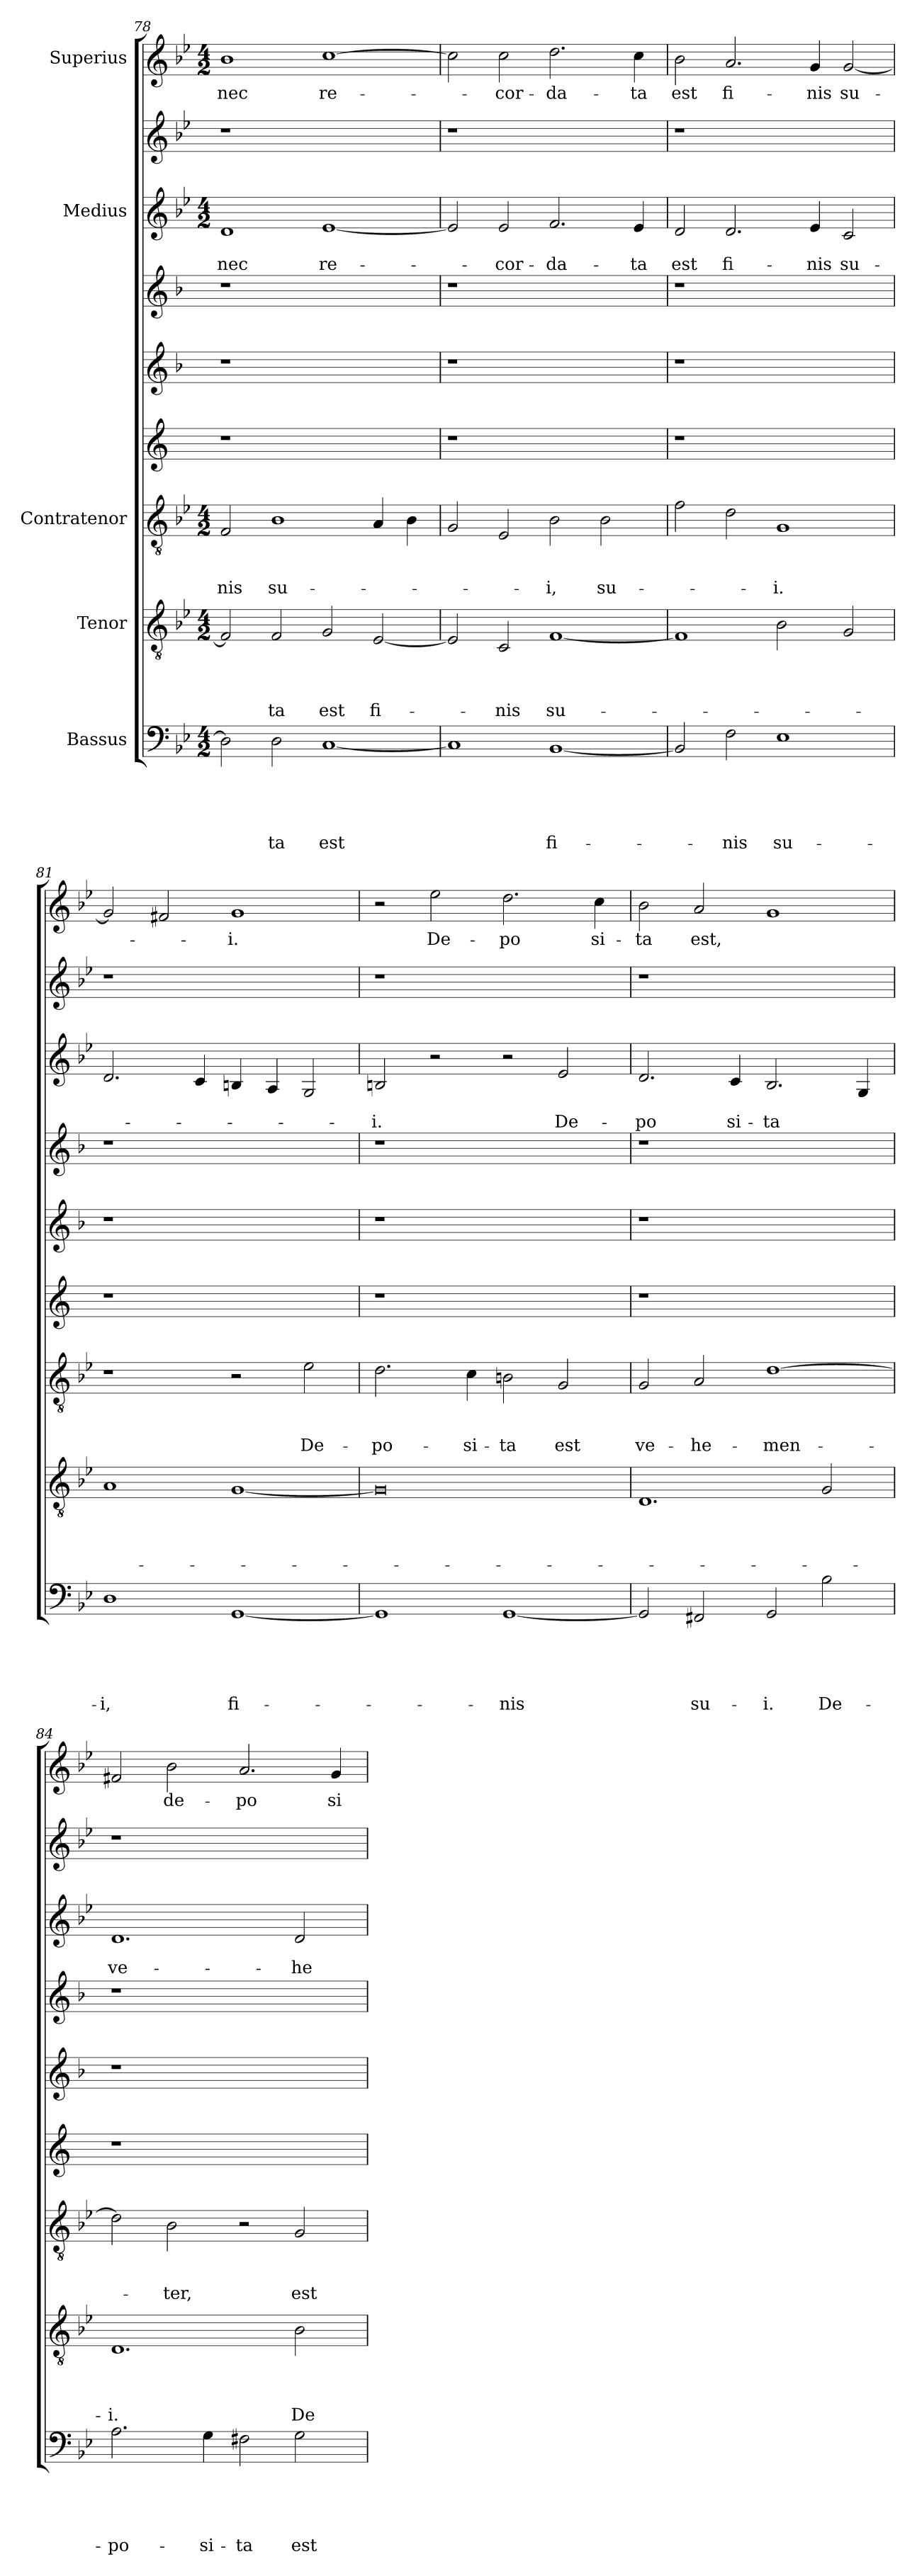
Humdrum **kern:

**kern	**text	**text	**text	**text	**text	**kern	**text	**text	**text	**text	**kern	**text	**text	**text	**kern	**kern	**kern	**kern	**text	**text	**kern	**kern	**text
*part9	*part9	*part9	*part9	*part9	*part9	*part8	*part8	*part8	*part8	*part8	*part7	*part7	*part7	*part7	*part6	*part5	*part4	*part3	*part3	*part3	*part2	*part1	*part1
*staff9	*staff9	*staff9	*staff9	*staff9	*staff9	*staff8	*staff8	*staff8	*staff8	*staff8	*staff7	*staff7	*staff7	*staff7	*staff6	*staff5	*staff4	*staff3	*staff3	*staff3	*staff2	*staff1	*staff1
*I"Bassus	*	*	*	*	*	*I"Tenor	*	*	*	*	*I"Contratenor	*	*	*	*	*	*	*I"Medius	*	*	*	*I"Superius	*
*clefF4	*	*	*	*	*	*clefGv2	*	*	*	*	*clefGv2	*	*	*	*clefG2	*clefG2	*clefG2	*clefG2	*	*	*clefG2	*clefG2	*
*	*	*	*	*	*	*	*	*	*	*	*	*	*	*	*ITrd1c2	*ITrd-3c-5	*ITrd-3c-5	*	*	*	*	*	*
*k[b-e-]	*	*	*	*	*	*k[b-e-]	*	*	*	*	*k[b-e-]	*	*	*	*k[b-e-]	*k[b-e-]	*k[b-e-]	*k[b-e-]	*	*	*k[b-e-]	*k[b-e-]	*
*B-:	*	*	*	*	*	*B-:	*	*	*	*	*B-:	*	*	*	*B-:	*B-:	*B-:	*B-:	*	*	*B-:	*B-:	*
*M4/2	*	*	*	*	*	*M4/2	*	*	*	*	*M4/2	*	*	*	*	*	*	*M4/2	*	*	*	*M4/2	*
=78	=78	=78	=78	=78	=78	=78	=78	=78	=78	=78	=78	=78	=78	=78	=78	=78	=78	=78	=78	=78	=78	=78	=78
!	!	!	!	!	!	!	!	!	!	!	!	!	!	!LO:LY:b	!	!	!	!	!	!LO:LY:b	!	!	!LO:LY:b
2D\]	.	.	.	.	.	2F/]	.	.	.	.	2F/	.	.	-nis	1r	1r	1r	1d	.	nec	1r	1b-	nec
!	!	!	!	!	!LO:LY:b	!	!	!	!	!LO:LY:b	!	!	!	!LO:LY:b	!	!	!	!	!	!	!	!	!
2D\	.	.	.	.	-ta	2F/	.	.	.	-ta	1B-	.	.	su-	.	.	.	.	.	.	.	.	.
!	!	!	!	!	!LO:LY:b	!	!	!	!	!LO:LY:b	!	!	!	!	!	!	!	!	!	!LO:LY:b	!	!	!LO:LY:b
[<1C	.	.	.	.	est	2G/	.	.	.	est	.	.	.	.	1ryy	1ryy	1ryy	[<1e-	.	re-	1ryy	[>1cc	re-
!	!	!	!	!	!	!	!	!	!	!LO:LY:b	!	!	!	!	!	!	!	!	!	!	!	!	!
.	.	.	.	.	.	[<2E-/	.	.	.	fi-	4A/	.	.	.	.	.	.	.	.	.	.	.	.
.	.	.	.	.	.	.	.	.	.	.	4B-\	.	.	.	.	.	.	.	.	.	.	.	.
=79	=79	=79	=79	=79	=79	=79	=79	=79	=79	=79	=79	=79	=79	=79	=79	=79	=79	=79	=79	=79	=79	=79	=79
1C]	.	.	.	.	.	2E-/]	.	.	.	.	2G/	.	.	.	1r	1r	1r	2e-/]	.	.	1r	2cc\]	.
!	!	!	!	!	!	!	!	!	!	!LO:LY:b	!	!	!	!	!	!	!	!	!	!LO:LY:b	!	!	!LO:LY:b
.	.	.	.	.	.	2C/	.	.	.	-nis	2E-/	.	.	.	.	.	.	2e-/	.	-cor-	.	2cc\	-cor-
!	!	!	!	!	!LO:LY:b	!	!	!	!	!LO:LY:b	!	!	!	!LO:LY:b	!	!	!	!	!	!LO:LY:b	!	!	!LO:LY:b
[<1BB-	.	.	.	.	fi-	[<1F	.	.	.	su-	2B-\	.	.	-i,	1ryy	1ryy	1ryy	2.f/	.	-da-	1ryy	2.dd\	-da-
!	!	!	!	!	!	!	!	!	!	!	!	!	!	!LO:LY:b	!	!	!	!	!	!	!	!	!
.	.	.	.	.	.	.	.	.	.	.	2B-\	.	.	su-	.	.	.	.	.	.	.	.	.
!	!	!	!	!	!	!	!	!	!	!	!	!	!	!	!	!	!	!	!	!LO:LY:b	!	!	!LO:LY:b
.	.	.	.	.	.	.	.	.	.	.	.	.	.	.	.	.	.	4e-/	.	-ta	.	4cc\	-ta
=80	=80	=80	=80	=80	=80	=80	=80	=80	=80	=80	=80	=80	=80	=80	=80	=80	=80	=80	=80	=80	=80	=80	=80
!	!	!	!	!	!	!	!	!	!	!	!	!	!	!	!	!	!	!	!	!LO:LY:b	!	!	!LO:LY:b
2BB-/]	.	.	.	.	.	1F]	.	.	.	.	2f\	.	.	.	1r	1r	1r	2d/	.	est	1r	2b-\	est
!	!	!	!	!	!LO:LY:b	!	!	!	!	!	!	!	!	!	!	!	!	!	!	!LO:LY:b	!	!	!LO:LY:b
2F\	.	.	.	.	-nis	.	.	.	.	.	2d\	.	.	.	.	.	.	2.d/	.	fi-	.	2.a/	fi-
!	!	!	!	!	!LO:LY:b	!	!	!	!	!	!	!	!	!LO:LY:b	!	!	!	!	!	!	!	!	!
1E-	.	.	.	.	su-	2B-\	.	.	.	.	1G	.	.	-i.	1ryy	1ryy	1ryy	.	.	.	1ryy	.	.
!	!	!	!	!	!	!	!	!	!	!	!	!	!	!	!	!	!	!	!	!LO:LY:b	!	!	!LO:LY:b
.	.	.	.	.	.	.	.	.	.	.	.	.	.	.	.	.	.	4e-/	.	-nis	.	4g/	-nis
!	!	!	!	!	!	!	!	!	!	!	!	!	!	!	!	!	!	!	!	!LO:LY:b	!	!	!LO:LY:b
.	.	.	.	.	.	2G/	.	.	.	.	.	.	.	.	.	.	.	2c/	.	su-	.	[<2g/	su-
=81	=81	=81	=81	=81	=81	=81	=81	=81	=81	=81	=81	=81	=81	=81	=81	=81	=81	=81	=81	=81	=81	=81	=81
!	!	!	!	!	!LO:LY:b	!	!	!	!	!	!	!	!	!	!	!	!	!	!	!	!	!	!
1D	.	.	.	.	-i,	1A	.	.	.	.	1r	.	.	.	1r	1r	1r	2.d/	.	.	1r	2g/]	.
.	.	.	.	.	.	.	.	.	.	.	.	.	.	.	.	.	.	.	.	.	.	2f#X/	.
.	.	.	.	.	.	.	.	.	.	.	.	.	.	.	.	.	.	4c/	.	.	.	.	.
!	!	!	!	!	!LO:LY:b	!	!	!	!	!	!	!	!	!	!	!	!	!	!	!	!	!	!LO:LY:b
[<1GG	.	.	.	.	fi-	[<1G	.	.	.	.	2r	.	.	.	1ryy	1ryy	1ryy	4Bn/	.	.	1ryy	1g	-i.
.	.	.	.	.	.	.	.	.	.	.	.	.	.	.	.	.	.	4A/	.	.	.	.	.
!	!	!	!	!	!	!	!	!	!	!	!	!	!	!LO:LY:b	!	!	!	!	!	!	!	!	!
.	.	.	.	.	.	.	.	.	.	.	2e-\	.	.	De-	.	.	.	2G/	.	.	.	.	.
=82	=82	=82	=82	=82	=82	=82	=82	=82	=82	=82	=82	=82	=82	=82	=82	=82	=82	=82	=82	=82	=82	=82	=82
!	!	!	!	!	!	!	!	!	!	!	!	!	!	!LO:LY:b	!	!	!	!	!	!LO:LY:b	!	!	!
1GG]	.	.	.	.	.	0G]	.	.	.	.	2.d\	.	.	-po-	1r	1r	1r	2Bn/	.	-i.	1r	2r	.
!	!	!	!	!	!	!	!	!	!	!	!	!	!	!	!	!	!	!	!	!	!	!	!LO:LY:b
.	.	.	.	.	.	.	.	.	.	.	.	.	.	.	.	.	.	2r	.	.	.	2ee-\	De-
!	!	!	!	!	!	!	!	!	!	!	!	!	!	!LO:LY:b	!	!	!	!	!	!	!	!	!
.	.	.	.	.	.	.	.	.	.	.	4c\	.	.	-si-	.	.	.	.	.	.	.	.	.
!	!	!	!	!	!LO:LY:b	!	!	!	!	!	!	!	!	!LO:LY:b	!	!	!	!	!	!	!	!	!LO:LY:b
[>1GG	.	.	.	.	-nis	.	.	.	.	.	2Bn\	.	.	-ta	1ryy	1ryy	1ryy	2r	.	.	1ryy	2.dd\	-po
!	!	!	!	!	!	!	!	!	!	!	!	!	!	!LO:LY:b	!	!	!	!	!	!LO:LY:b	!	!	!
.	.	.	.	.	.	.	.	.	.	.	2G/	.	.	est	.	.	.	2e-/	.	De-	.	.	.
!	!	!	!	!	!	!	!	!	!	!	!	!	!	!	!	!	!	!	!	!	!	!	!LO:LY:b
.	.	.	.	.	.	.	.	.	.	.	.	.	.	.	.	.	.	.	.	.	.	4cc\	si-
!!LO:PB:g=z
=83	=83	=83	=83	=83	=83	=83	=83	=83	=83	=83	=83	=83	=83	=83	=83	=83	=83	=83	=83	=83	=83	=83	=83
!	!	!	!	!	!	!	!	!	!	!	!	!	!	!LO:LY:b	!	!	!	!	!	!LO:LY:b	!	!	!LO:LY:b
2GG/]	.	.	.	.	.	1.D	.	.	.	.	2G/	.	.	ve-	1r	1r	1r	2.d/	.	-po	1r	2b-\	-ta
!	!	!	!	!	!LO:LY:b	!	!	!	!	!	!	!	!	!LO:LY:b	!	!	!	!	!	!	!	!	!LO:LY:b
2FF#X/	.	.	.	.	su-	.	.	.	.	.	2A/	.	.	-he-	.	.	.	.	.	.	.	2a/	est,
!	!	!	!	!	!	!	!	!	!	!	!	!	!	!	!	!	!	!	!	!LO:LY:b	!	!	!
.	.	.	.	.	.	.	.	.	.	.	.	.	.	.	.	.	.	4c/	.	si-	.	.	.
!	!	!	!	!	!LO:LY:b	!	!	!	!	!	!	!	!	!LO:LY:b	!	!	!	!	!	!LO:LY:b	!	!	!
2GG/	.	.	.	.	-i.	.	.	.	.	.	[>1d	.	.	-men-	1ryy	1ryy	1ryy	2.B-/	.	-ta	1ryy	1g	.
!	!	!	!	!	!LO:LY:b	!	!	!	!	!	!	!	!	!	!	!	!	!	!	!	!	!	!
2B-\	.	.	.	.	De-	2G/	.	.	.	.	.	.	.	.	.	.	.	.	.	.	.	.	.
.	.	.	.	.	.	.	.	.	.	.	.	.	.	.	.	.	.	4G/	.	.	.	.	.
=84	=84	=84	=84	=84	=84	=84	=84	=84	=84	=84	=84	=84	=84	=84	=84	=84	=84	=84	=84	=84	=84	=84	=84
!	!	!	!	!	!LO:LY:b	!	!	!	!	!LO:LY:b	!	!	!	!	!	!	!	!	!	!LO:LY:b	!	!	!
2.A\	.	.	.	.	-po-	1.D	.	.	.	-i.	2d\]	.	.	.	1r	1r	1r	1.d	.	ve-	1r	2f#X/	.
!	!	!	!	!	!	!	!	!	!	!	!	!	!	!LO:LY:b	!	!	!	!	!	!	!	!	!LO:LY:b
.	.	.	.	.	.	.	.	.	.	.	2B-\	.	.	-ter,	.	.	.	.	.	.	.	2b-\	de-
!	!	!	!	!	!LO:LY:b	!	!	!	!	!	!	!	!	!	!	!	!	!	!	!	!	!	!
4G\	.	.	.	.	-si-	.	.	.	.	.	.	.	.	.	.	.	.	.	.	.	.	.	.
!	!	!	!	!	!LO:LY:b	!	!	!	!	!	!	!	!	!	!	!	!	!	!	!	!	!	!LO:LY:b
2F#X\	.	.	.	.	-ta	.	.	.	.	.	2r	.	.	.	1ryy	1ryy	1ryy	.	.	.	1ryy	2.a/	-po
!	!	!	!	!	!LO:LY:b	!	!	!	!	!LO:LY:b	!	!	!	!LO:LY:b	!	!	!	!	!	!LO:LY:b	!	!	!
2G\	.	.	.	.	est	2B-\	.	.	.	De-	2G/	.	.	est	.	.	.	2d/	.	-he-	.	.	.
!	!	!	!	!	!	!	!	!	!	!	!	!	!	!	!	!	!	!	!	!	!	!	!LO:LY:b
.	.	.	.	.	.	.	.	.	.	.	.	.	.	.	.	.	.	.	.	.	.	4g/	si-
=	=	=	=	=	=	=	=	=	=	=	=	=	=	=	=	=	=	=	=	=	=	=	=
*-	*-	*-	*-	*-	*-	*-	*-	*-	*-	*-	*-	*-	*-	*-	*-	*-	*-	*-	*-	*-	*-	*-	*-
